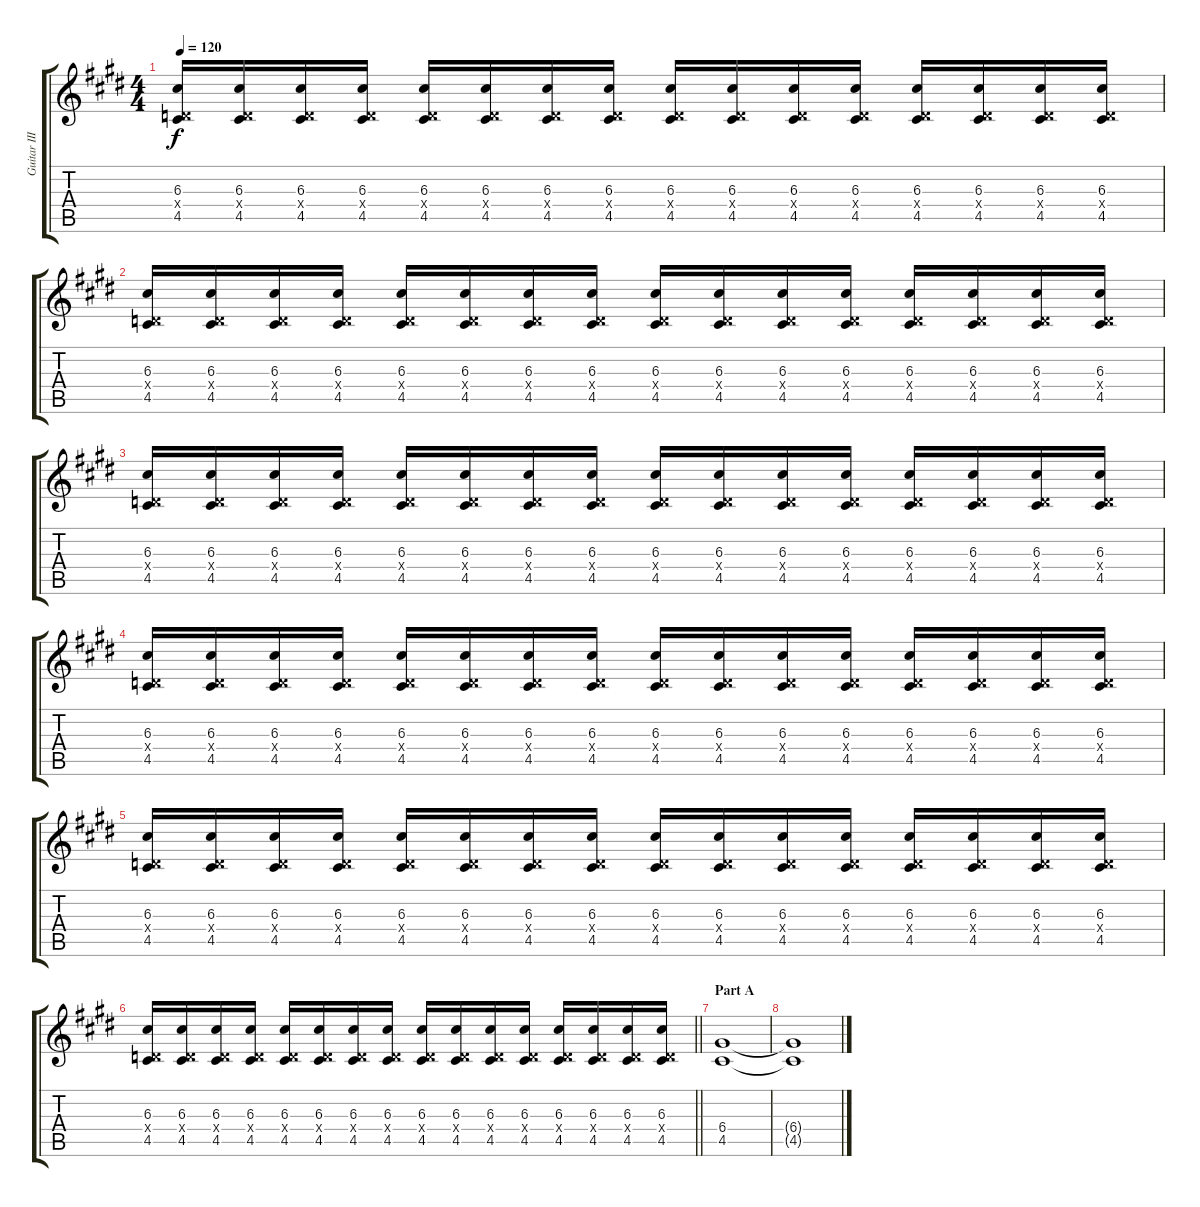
\track ("Guitar III (Inoran)" "Guitar III") {instrument distortionguitar}
\staff {score tabs}
\tuning (E4 B3 G3 D3 A2 E2) {hide}
\ts (4 4)
\tempo 120
\clef g2
\ks e
(6.3 0.4{x} 4.5).16{dy f} (6.3 0.4{x} 4.5).16 (6.3 0.4{x} 4.5).16 (6.3 0.4{x} 4.5).16 (6.3 0.4{x} 4.5).16 (6.3 0.4{x} 4.5).16 (6.3 0.4{x} 4.5).16 (6.3 0.4{x} 4.5).16 (6.3 0.4{x} 4.5).16 (6.3 0.4{x} 4.5).16 (6.3 0.4{x} 4.5).16 (6.3 0.4{x} 4.5).16 (6.3 0.4{x} 4.5).16 (6.3 0.4{x} 4.5).16 (6.3 0.4{x} 4.5).16 (6.3 0.4{x} 4.5).16 |
(6.3 0.4{x} 4.5).16 (6.3 0.4{x} 4.5).16 (6.3 0.4{x} 4.5).16 (6.3 0.4{x} 4.5).16 (6.3 0.4{x} 4.5).16 (6.3 0.4{x} 4.5).16 (6.3 0.4{x} 4.5).16 (6.3 0.4{x} 4.5).16 (6.3 0.4{x} 4.5).16 (6.3 0.4{x} 4.5).16 (6.3 0.4{x} 4.5).16 (6.3 0.4{x} 4.5).16 (6.3 0.4{x} 4.5).16 (6.3 0.4{x} 4.5).16 (6.3 0.4{x} 4.5).16 (6.3 0.4{x} 4.5).16 |
(6.3 0.4{x} 4.5).16 (6.3 0.4{x} 4.5).16 (6.3 0.4{x} 4.5).16 (6.3 0.4{x} 4.5).16 (6.3 0.4{x} 4.5).16 (6.3 0.4{x} 4.5).16 (6.3 0.4{x} 4.5).16 (6.3 0.4{x} 4.5).16 (6.3 0.4{x} 4.5).16 (6.3 0.4{x} 4.5).16 (6.3 0.4{x} 4.5).16 (6.3 0.4{x} 4.5).16 (6.3 0.4{x} 4.5).16 (6.3 0.4{x} 4.5).16 (6.3 0.4{x} 4.5).16 (6.3 0.4{x} 4.5).16 |
(6.3 0.4{x} 4.5).16 (6.3 0.4{x} 4.5).16 (6.3 0.4{x} 4.5).16 (6.3 0.4{x} 4.5).16 (6.3 0.4{x} 4.5).16 (6.3 0.4{x} 4.5).16 (6.3 0.4{x} 4.5).16 (6.3 0.4{x} 4.5).16 (6.3 0.4{x} 4.5).16 (6.3 0.4{x} 4.5).16 (6.3 0.4{x} 4.5).16 (6.3 0.4{x} 4.5).16 (6.3 0.4{x} 4.5).16 (6.3 0.4{x} 4.5).16 (6.3 0.4{x} 4.5).16 (6.3 0.4{x} 4.5).16 |
(6.3 0.4{x} 4.5).16 (6.3 0.4{x} 4.5).16 (6.3 0.4{x} 4.5).16 (6.3 0.4{x} 4.5).16 (6.3 0.4{x} 4.5).16 (6.3 0.4{x} 4.5).16 (6.3 0.4{x} 4.5).16 (6.3 0.4{x} 4.5).16 (6.3 0.4{x} 4.5).16 (6.3 0.4{x} 4.5).16 (6.3 0.4{x} 4.5).16 (6.3 0.4{x} 4.5).16 (6.3 0.4{x} 4.5).16 (6.3 0.4{x} 4.5).16 (6.3 0.4{x} 4.5).16 (6.3 0.4{x} 4.5).16 |
\barLineRight lightlight
(6.3 0.4{x} 4.5).16 (6.3 0.4{x} 4.5).16 (6.3 0.4{x} 4.5).16 (6.3 0.4{x} 4.5).16 (6.3 0.4{x} 4.5).16 (6.3 0.4{x} 4.5).16 (6.3 0.4{x} 4.5).16 (6.3 0.4{x} 4.5).16 (6.3 0.4{x} 4.5).16 (6.3 0.4{x} 4.5).16 (6.3 0.4{x} 4.5).16 (6.3 0.4{x} 4.5).16 (6.3 0.4{x} 4.5).16 (6.3 0.4{x} 4.5).16 (6.3 0.4{x} 4.5).16 (6.3 0.4{x} 4.5).16 |
\section ("" "Part A")
(6.4 4.5).1 |
(6.4{t} 4.5{t}).1
